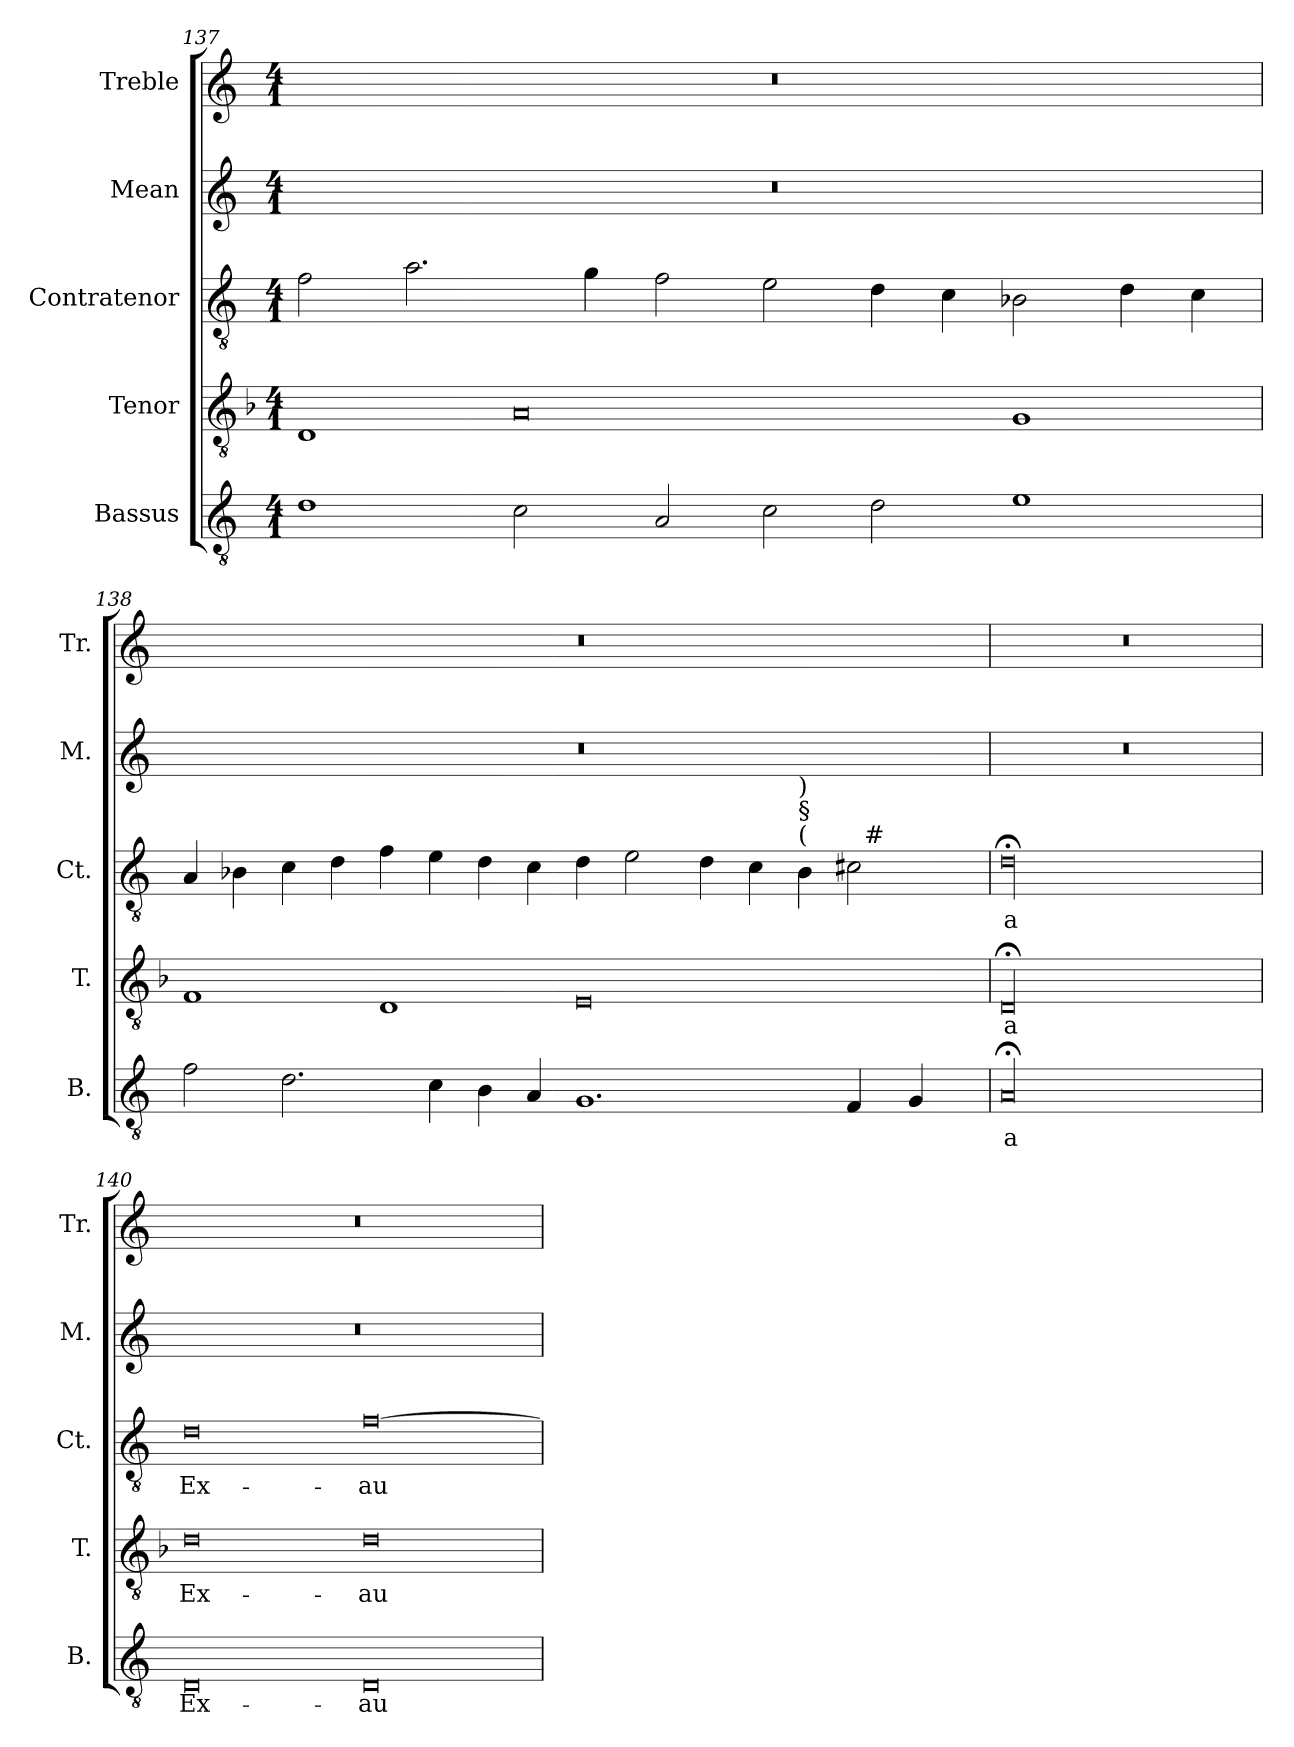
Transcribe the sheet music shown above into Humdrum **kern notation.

**kern	**text	**kern	**text	**kern	**text	**kern	**kern
*part5	*part5	*part4	*part4	*part3	*part3	*part2	*part1
*staff5	*staff5	*staff4	*staff4	*staff3	*staff3	*staff2	*staff1
*I"Bassus	*	*I"Tenor	*	*I"Contratenor	*	*I"Mean	*I"Treble
*I'B.	*	*I'T.	*	*I'Ct.	*	*I'M.	*I'Tr.
*clefGv2	*	*clefGv2	*	*clefGv2	*	*clefG2	*clefG2
*ITrd7c12	*	*ITrd7c12	*	*ITrd7c12	*	*	*
*k[]	*	*k[b-]	*	*k[]	*	*k[]	*k[]
*	*	*F:	*	*C:	*	*C:	*C:
*M4/1	*	*M4/1	*	*M4/1	*	*M4/1	*M4/1
=137	=137	=137	=137	=137	=137	=137	=137
!	!	!	!	!	!	!LO:N:vis=1	!LO:N:vis=1
1Di	.	1DDi	.	2Fi\	.	00r	00r
.	.	.	.	2.Ai\	.	.	.
2Ci\	.	0AAi	.	.	.	.	.
.	.	.	.	4Gi\	.	.	.
2AAi/	.	.	.	2Fi\	.	.	.
2Ci\	.	.	.	2Ei\	.	.	.
2Di\	.	.	.	4Di\	.	.	.
.	.	.	.	4Ci\	.	.	.
1Ei	.	1GGi	.	2BB-Xi\	.	.	.
.	.	.	.	4Di\	.	.	.
.	.	.	.	4Ci\	.	.	.
!!LO:LB:g=z
=138	=138	=138	=138	=138	=138	=138	=138
!	!	!	!	!	!	!LO:N:vis=1	!LO:N:vis=1
*	*	*	*	*^	*	*	*
2Fi\	.	1FFi	.	4AAi/	1ryy	.	00r	00r
.	.	.	.	4BB-Xi\	.	.	.	.
2.Di\	.	.	.	4Ci\	.	.	.	.
.	.	.	.	4Di\	.	.	.	.
.	.	1DDi	.	4Fi\	1ryy	.	.	.
4Ci\	.	.	.	4Ei\	.	.	.	.
4BBi\	.	.	.	4Di\	.	.	.	.
4AAi/	.	.	.	4Ci\	.	.	.	.
*	*	*	*	*k[]	*	*	*	*
1.GGi	.	0EEi	.	4Di\	1ryy	.	.	.
.	.	.	.	2Ei\	.	.	.	.
.	.	.	.	4Di\	.	.	.	.
.	.	.	.	4Ci\	2ryy	.	.	.
!	!	!	!	!LO:TX:a:t=(	!	!	!	!
!	!	!	!	!LO:TX:t=§	!	!	!	!
!	!	!	!	!LO:TX:t=)	!	!	!	!
.	.	.	.	4BBi\	.	.	.	.
4FFi/	.	.	.	2C#i\	32ryy	.	.	.
.	.	.	.	.	256ryy	.	.	.
!	!	!	!	!	!LO:TX:a:t=#	!	!	!
.	.	.	.	.	4ryy	.	.	.
4GGi/	.	.	.	.	.	.	.	.
.	.	.	.	.	8ryy	.	.	.
.	.	.	.	.	16ryy	.	.	.
.	.	.	.	.	64..ryy	.	.	.
*	*	*	*	*v	*v	*	*	*
=139	=139	=139	=139	=139	=139	=139	=139
*	*	*	*	*^	*	*	*
!	!LO:LY:b:color=#000000	!	!	!	!	!	!	!
*	*	*	*	*v	*v	*	*	*
*	*	*	*	*^	*	*	*
!	!	!	!LO:LY:b:color=#000000	!	!	!	!	!
*	*	*	*	*v	*v	*	*	*
*	*	*	*	*^	*	*	*
!	!	!	!	!	!	!LO:LY:b:color=#000000	!LO:N:vis=1	!LO:N:vis=1
*	*	*	*	*v	*v	*	*	*
00AA;i	-a	00DD;i	-a	00D;i	-a	00r	00r
!!LO:LB:g=z
=140	=140	=140	=140	=140	=140	=140	=140
!	!LO:LY:b:color=#000000	!	!	!	!	!	!
!	!	!	!LO:LY:b:color=#000000	!	!	!	!
!	!	!	!	!	!LO:LY:b:color=#000000	!LO:N:vis=1	!LO:N:vis=1
0DDi	Ex-	0Di	Ex-	0Di	Ex-	00r	00r
!	!LO:LY:b:color=#000000	!	!	!	!	!	!
!	!	!	!LO:LY:b:color=#000000	!	!	!	!
!	!	!	!	!	!LO:LY:b:color=#000000	!	!
0DDi	-au-	0Di	-au-	[>0Fi	-au-	.	.
=	=	=	=	=	=	=	=
*-	*-	*-	*-	*-	*-	*-	*-
